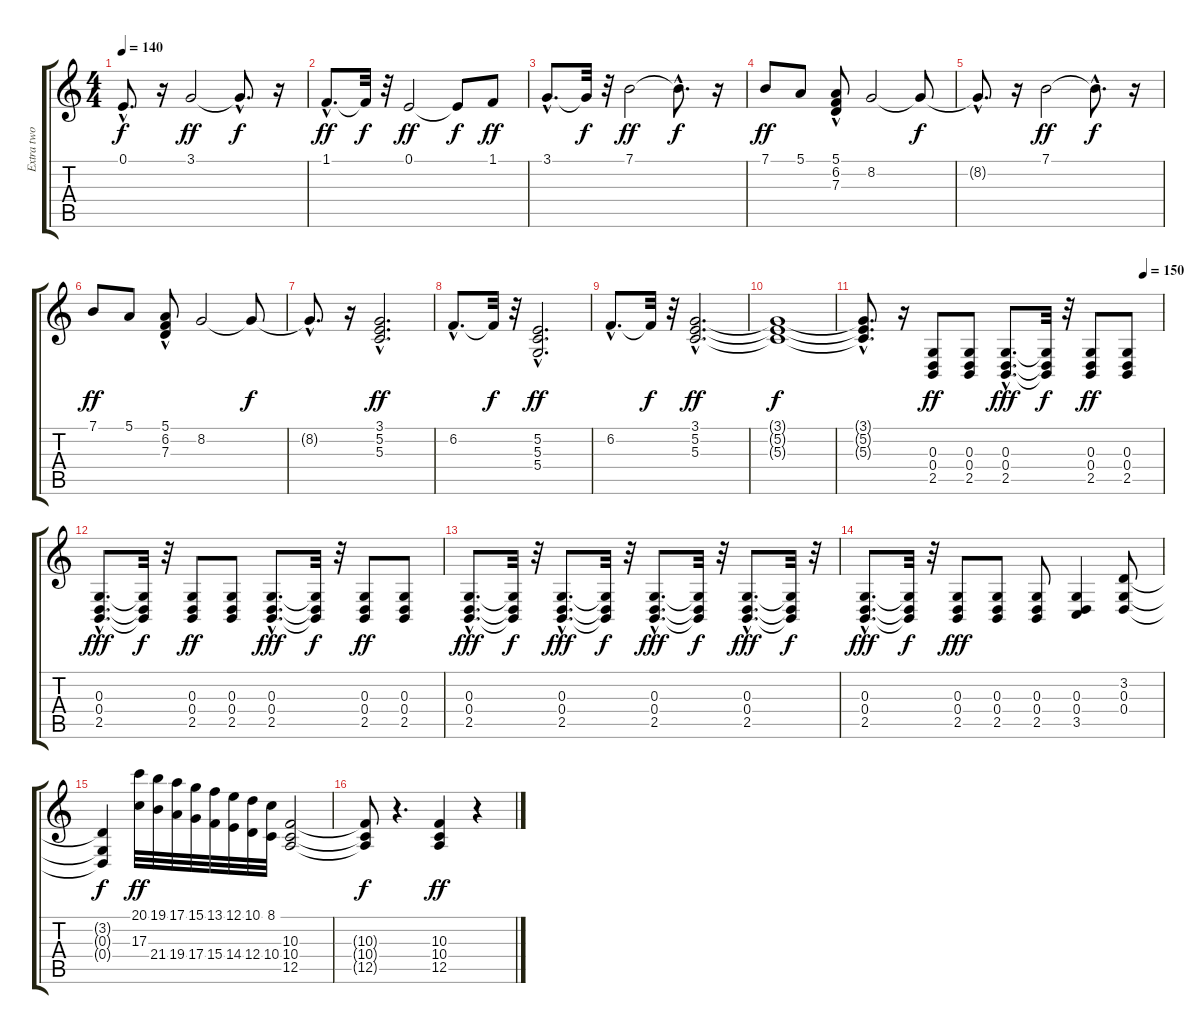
\track ("Extra two" "Extra two") {instrument vibraphone}
\staff {score tabs}
\tuning (E4 B3 G3 D3 A2 E2) {hide}
\ts (4 4)
\tempo 140
\clef g2
\ks c
0.1{hac t}.8{d dy f} r.16 3.1.2{dy ff} 3.1{hac t}.8{d dy f} r.16 |
1.1{hac}.8{d dy ff} 1.1{t}.32{dy f} r.32 0.1.2{dy ff} 0.1{t}.8{dy f} 1.1.8{dy ff} |
3.1{hac}.8{d} 3.1{t}.32{dy f} r.32 7.1.2{dy ff} 7.1{hac t}.8{d dy f} r.16 |
7.1.8{dy ff} 5.1.8 (5.1 6.2{hac} 7.3{hac}).8 8.2.2 8.2{t}.8{dy f} |
8.2{hac t}.8{d} r.16 7.1.2{dy ff} 7.1{hac t}.8{d dy f} r.16 |
7.1.8{dy ff} 5.1.8 (5.1 6.2{hac} 7.3{hac}).8 8.2.2 8.2{t}.8{dy f} |
8.2{hac t}.8{d} r.16 (3.1 5.2{hac} 5.3{hac}).2{d dy ff} |
6.2{hac}.8{d} 6.2{t}.32{dy f} r.32 (5.2 5.3{hac} 5.4{hac}).2{d dy ff} |
6.2{hac}.8{d} 6.2{t}.32{dy f} r.32 (3.1{hac} 5.2{hac} 5.3{hac}).2{d dy ff} |
(3.1{t} 5.2{t} 5.3{t}).1{dy f} |
\tempo (150 0.9375)
(3.1{hac t} 5.2{hac t} 5.3{hac t}).8{d} r.16 (0.3 0.4 2.5).8{dy ff instrument electricbasspick} (0.3 0.4 2.5).8 (0.3{hac} 0.4{hac} 2.5{hac}).8{d dy fff} (0.3{t} 0.4{t} 2.5{t}).32{dy f} r.32 (0.3 0.4 2.5).8{dy ff} (0.3 0.4 2.5).8 |
(0.3{hac} 0.4{hac} 2.5{hac}).8{d dy fff} (0.3{t} 0.4{t} 2.5{t}).32{dy f} r.32 (0.3 0.4 2.5).8{dy ff} (0.3 0.4 2.5).8 (0.3{hac} 0.4{hac} 2.5{hac}).8{d dy fff} (0.3{t} 0.4{t} 2.5{t}).32{dy f} r.32 (0.3 0.4 2.5).8{dy ff} (0.3 0.4 2.5).8 |
(0.3{hac} 0.4{hac} 2.5{hac}).8{d dy fff} (0.3{t} 0.4{t} 2.5{t}).32{dy f} r.32 (0.3{hac} 0.4{hac} 2.5{hac}).8{d dy fff} (0.3{t} 0.4{t} 2.5{t}).32{dy f} r.32 (0.3{hac} 0.4{hac} 2.5{hac}).8{d dy fff} (0.3{t} 0.4{t} 2.5{t}).32{dy f} r.32 (0.3{hac} 0.4{hac} 2.5{hac}).8{d dy fff} (0.3{t} 0.4{t} 2.5{t}).32{dy f} r.32 |
(0.3{hac} 0.4{hac} 2.5{hac}).8{d dy fff} (0.3{t} 0.4{t} 2.5{t}).32{dy f} r.32 (0.3 0.4 2.5).8{dy fff} (0.3 0.4 2.5).8 (0.3 0.4 2.5).8 (0.3 0.4 3.5).4 (3.2 0.3 0.4).8 |
(3.2{t} 0.3{t} 0.4{t}).4{dy f} (20.1 17.3).32{dy ff} (19.1 21.4).32 (17.1 19.4).32 (15.1 17.4).32 (13.1 15.4).32 (12.1 14.4).32 (10.1 12.4).32 (8.1 10.4).32 (10.3 10.4 12.5).2{instrument electricguitarclean} |
(10.3{t} 10.4{t} 12.5{t}).8{dy f} r.4{d} (10.3 10.4 12.5).4{dy ff} r.4
